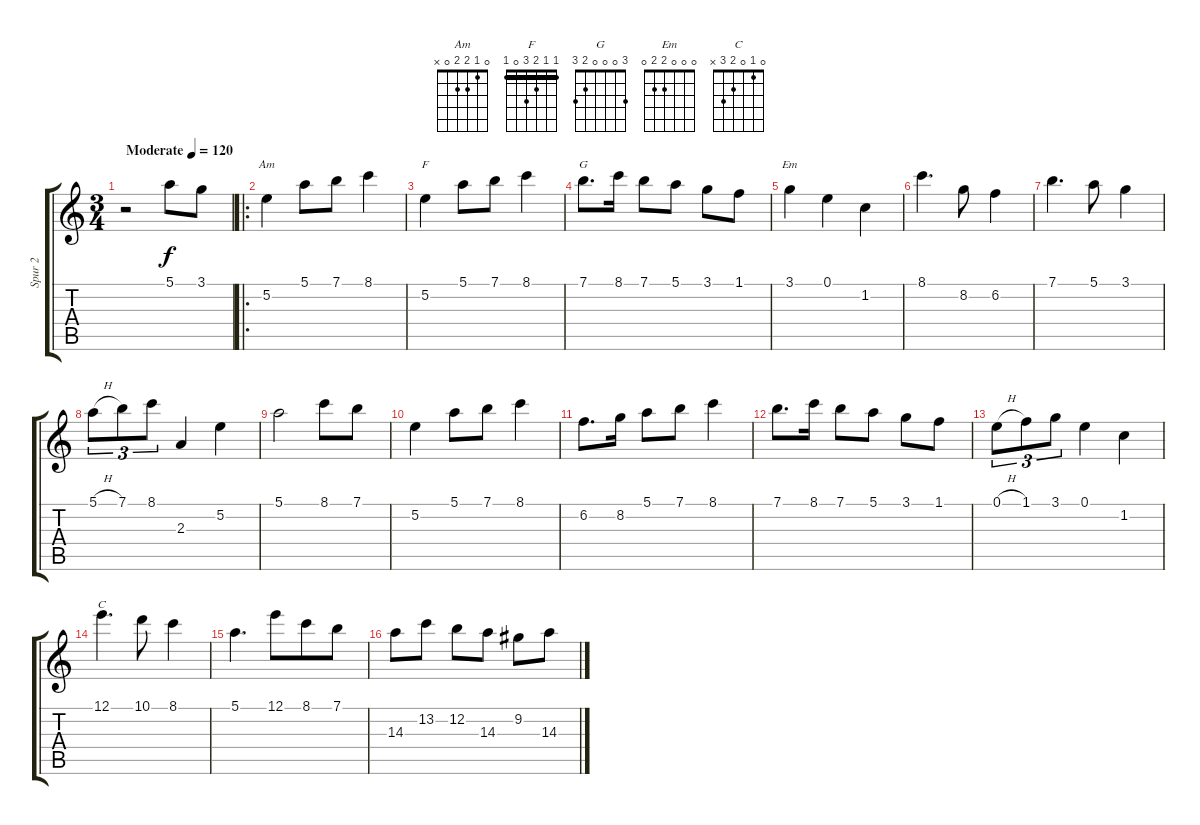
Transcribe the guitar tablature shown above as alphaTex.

\track ("Spur 2" "Spur 2") {instrument acousticguitarsteel}
\staff {score tabs}
\tuning (E4 B3 G3 D3 A2 E2) {hide}
\chord ("Am" 0 1 2 2 0 x)
\chord ("F" 1 1 2 3 0 1) {barre 1}
\chord ("G" 3 0 0 0 2 3)
\chord ("Em" 0 0 0 2 2 0)
\chord ("C" 0 1 0 2 3 x)
\ts (3 4)
\tempo (120 "Moderate")
\clef g2
\ks c
r.2{dy f instrument acousticguitarsteel} 5.1.8 3.1.8 |
\ro
5.2.4{ch "Am"} 5.1.8 7.1.8 8.1.4 |
5.2.4{ch "F"} 5.1.8 7.1.8 8.1.4 |
7.1.8{d ch "G"} 8.1.16 7.1.8 5.1.8 3.1.8 1.1.8 |
3.1.4{ch "Em"} 0.1.4 1.2.4 |
8.1.4{d} 8.2.8 6.2.4 |
7.1.4{d} 5.1.8 3.1.4 |
5.1{h}.8{tu (3 2)} 7.1.8{tu (3 2)} 8.1.8{tu (3 2)} 2.3.4 5.2.4 |
5.1.2 8.1.8 7.1.8 |
5.2.4 5.1.8 7.1.8 8.1.4 |
6.2.8{d} 8.2.16 5.1.8 7.1.8 8.1.4 |
7.1.8{d} 8.1.16 7.1.8 5.1.8 3.1.8 1.1.8 |
0.1{h}.8{tu (3 2)} 1.1.8{tu (3 2)} 3.1.8{tu (3 2)} 0.1.4 1.2.4 |
12.1.4{d ch "C"} 10.1.8 8.1.4 |
5.1.4{d} 12.1.8{beam merge} 8.1.8 7.1.8 |
14.3.8 13.2.8 12.2.8 14.3.8 9.2.8 14.3.8
